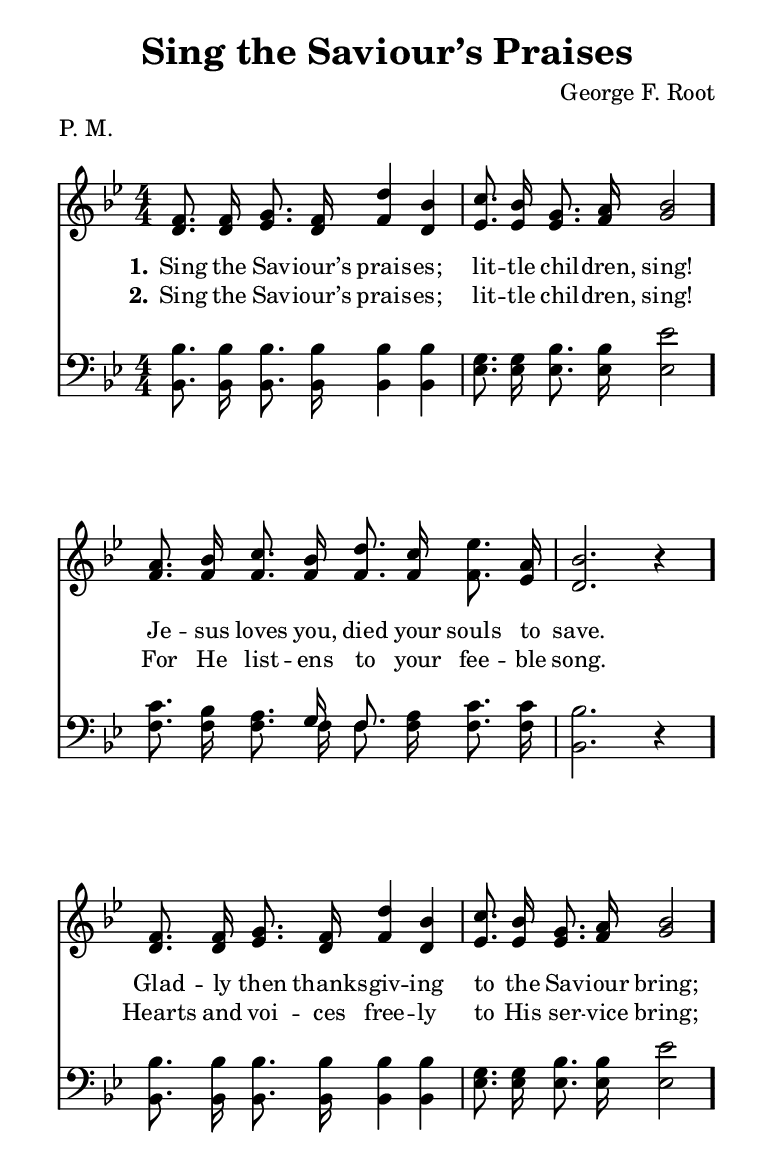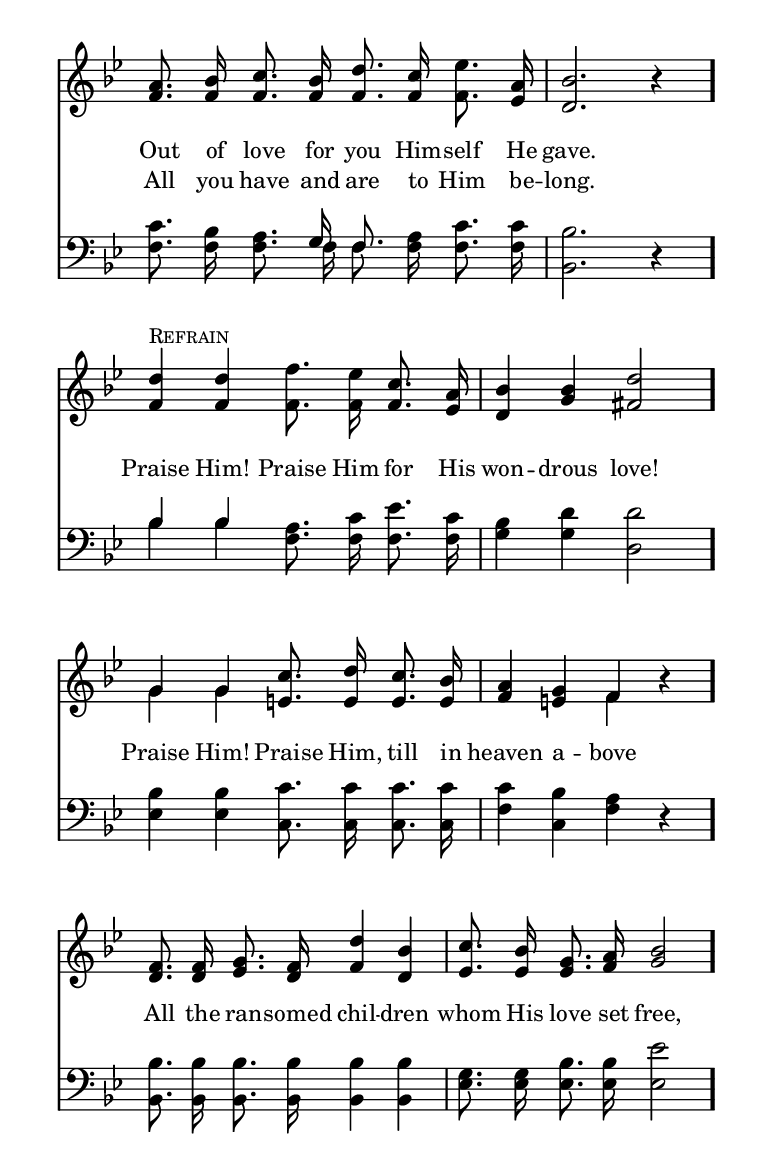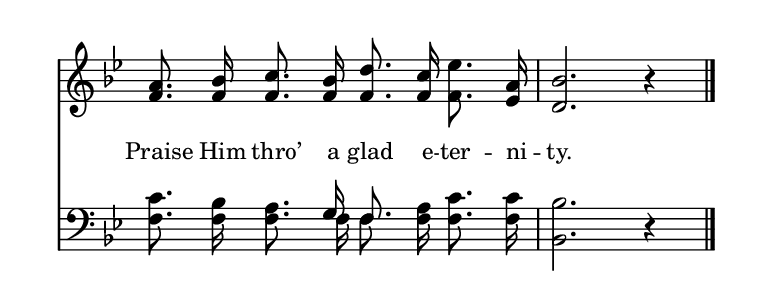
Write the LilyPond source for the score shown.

\include "common/global.ily"
\paper {
  \include "common/paper.ily"
  system-count = #(cond (is-eogsized 6) (#t #f))
}

\header{
  %children
  hymnnumber = "356"
  title = "Sing the Saviour’s Praises"
  tunename = "Ring the Bells of Heaven"
  meter = "P. M." % something like 11. 9. 11. 9. with Refrain (9. 9. 11. 9)
  poet = ""
  composer = "George F. Root"
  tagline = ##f
}

global = {
  \include "common/overrides.ily"
  \override Staff.TimeSignature.style = #'numbered
  \time 4/4
  \override Score.MetronomeMark.transparent = ##t % hide all fermata changes too
  \tempo 4=75
  \key bes \major
  \autoBeamOff
}

patternA = { c8. c16 c8. c16 c4 c | c8. c16 c8. c16 c2 }
patternB = { c8. c16 c8. c16 c8. c16 c8. c16 | c2. c4 }

patternC = { c4 c c8. c16 c8. c16 | c4 c c2 }

notesSoprano = {
\global
\relative c' {

  \changePitch \patternA { f f g f d' bes | c bes g a bes }
  \changePitch \patternB { a bes c bes | d c ees a, | bes r }
  \changePitch \patternA { f f g f d' bes | c bes g a bes }
  \changePitch \patternB { a bes c bes | d c ees a, | bes r } \eogbreak

  << s^\markup { \small \caps "Refrain" }
  { \changePitch \patternC { d d f ees c a | bes bes } d2 } >>
  \changePitch \patternC { g, g c d c bes | a g } f4 r4
  \changePitch \patternA { f f g f d' bes | c bes g a bes }
  \changePitch \patternB { a bes c bes | d c ees a, | bes r }

  \bar "|."

}
}

notesAlto = {
\global
\relative e' {

  \changePitch \patternA { d d ees d f d | ees ees ees f g }
  \changePitch \patternB { f f f f | f f f ees | d r }
  \changePitch \patternA { d d ees d f d | ees ees ees f g }
  \changePitch \patternB { f f f f | f f f ees | d r }

  \changePitch \patternC { f f f f f ees | d g } fis2
  \changePitch \patternC { g g e e e e | f e } f4 r4
  \changePitch \patternA { d d ees d f d | ees ees ees f g }
  \changePitch \patternB { f f f f | f f f ees | d r }

}
}

notesTenor = {
\global
\relative a {

  \changePitch \patternA { bes bes bes bes bes bes | g g bes bes ees }
  \changePitch \patternB { c bes a g | f a c c | bes r }
  \changePitch \patternA { bes bes bes bes bes bes | g g bes bes ees }
  \changePitch \patternB { c bes a g | f a c c | bes r }

  \changePitch \patternC { bes bes a c ees c | bes d } d2
  \changePitch \patternC { bes bes c c c c | c bes } a4 r4
  \changePitch \patternA { bes bes bes bes bes bes | g g bes bes ees }
  \changePitch \patternB { c bes a g | f a c c | bes }

}
}

notesBass = {
\global
\relative f, {

  \changePitch \patternA { bes bes bes bes bes bes | ees ees ees ees ees }
  \changePitch \patternB { f f f f f f f f | bes, r }
  \changePitch \patternA { bes bes bes bes bes bes | ees ees ees ees ees }
  \changePitch \patternB { f f f f f f f f | bes, r }

  \changePitch \patternC { bes' bes f f f f | g g } d2
  \changePitch \patternC { ees ees c c c c | f c } f4 r4
  \changePitch \patternA { bes, bes bes bes bes bes | ees ees ees ees ees }
  \changePitch \patternB { f f f f f f f f | bes, r }

}
}

Refrain = \lyricmode {

Praise Him! Praise Him for His won -- drous love! \bar "."
Praise Him! Praise Him, till in heaven a -- bove \bar "."
All the ran -- somed chil -- dren whom His love set free, \bar "."
Praise Him thro’ a glad e -- ter -- ni -- ty. \bar "."

}

wordsA = \lyricmode {
\set stanza = "1."

Sing the Sav -- iour’s prais -- es; lit -- tle chil -- dren, sing! \bar "."
Je -- sus loves you, died your souls to save. \bar "."
Glad -- ly then thanks -- giv -- ing to the Sav -- iour bring; \bar "."
Out of love for you Him -- self He gave. \bar "."

}

wordsB = \lyricmode {
\set stanza = "2."

Sing the Sav -- iour’s prais -- es; lit -- tle chil -- dren, sing!
For He list -- ens to your fee -- ble song.
Hearts and voi -- ces free -- ly to His ser -- vice bring;
All you have and are to Him be -- long.

\Refrain

}

\score {
  \context ChoirStaff <<
    \context Staff = upper <<
      \set Staff.autoBeaming = ##f
      \set ChoirStaff.systemStartDelimiter = #'SystemStartBar
      \set ChoirStaff.printPartCombineTexts = ##f
      \partcombine #'(2 . 11) \notesSoprano \notesAlto
      \context NullVoice = sopranos { \voiceOne << \notesSoprano >> }
      \context Lyrics = one   \lyricsto sopranos \wordsA
      \context Lyrics = two   \lyricsto sopranos \wordsB
    >>
    \context Staff = men <<
      \set Staff.autoBeaming = ##f
      \clef bass
      \set ChoirStaff.printPartCombineTexts = ##f
      \partcombine #'(2 . 11) \notesTenor \notesBass
    >>
  >>
  \layout {
    \include "common/layout.ily"
  }
  #(cond ((ly:get-option 'eog-midi-permitted) #{ \midi{
    \include "common/midi.ily"
  } #}))
}

\version "2.19.49"  % necessary for upgrading to future LilyPond versions.

% vi:set et ts=2 sw=2 ai nocindent syntax=lilypond:
